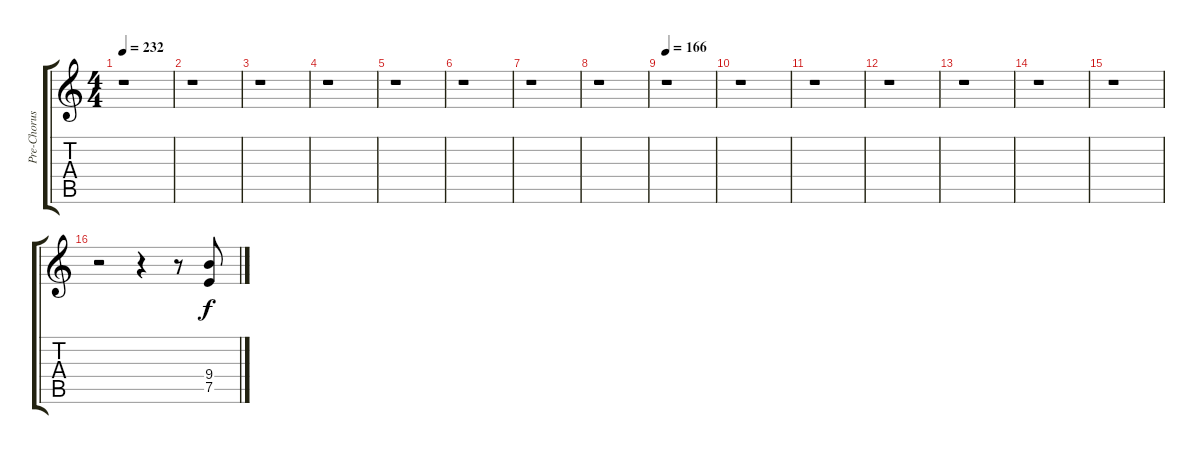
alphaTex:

\track ("Pre-Chorus & Rhythms (ac)" "Pre-Chorus") {instrument acousticguitarnylon}
\staff {score tabs}
\tuning (E4 B3 G3 D3 A2 E2) {hide}
\ts (4 4)
\tempo 232
\clef g2
\ks c
r.1{dy f} |
r.1 |
r.1 |
r.1 |
r.1 |
r.1 |
r.1 |
r.1 |
\tempo 166
r.1 |
r.1 |
r.1 |
r.1 |
r.1 |
r.1 |
r.1 |
r.2 r.4 r.8 (9.4 7.5).8
